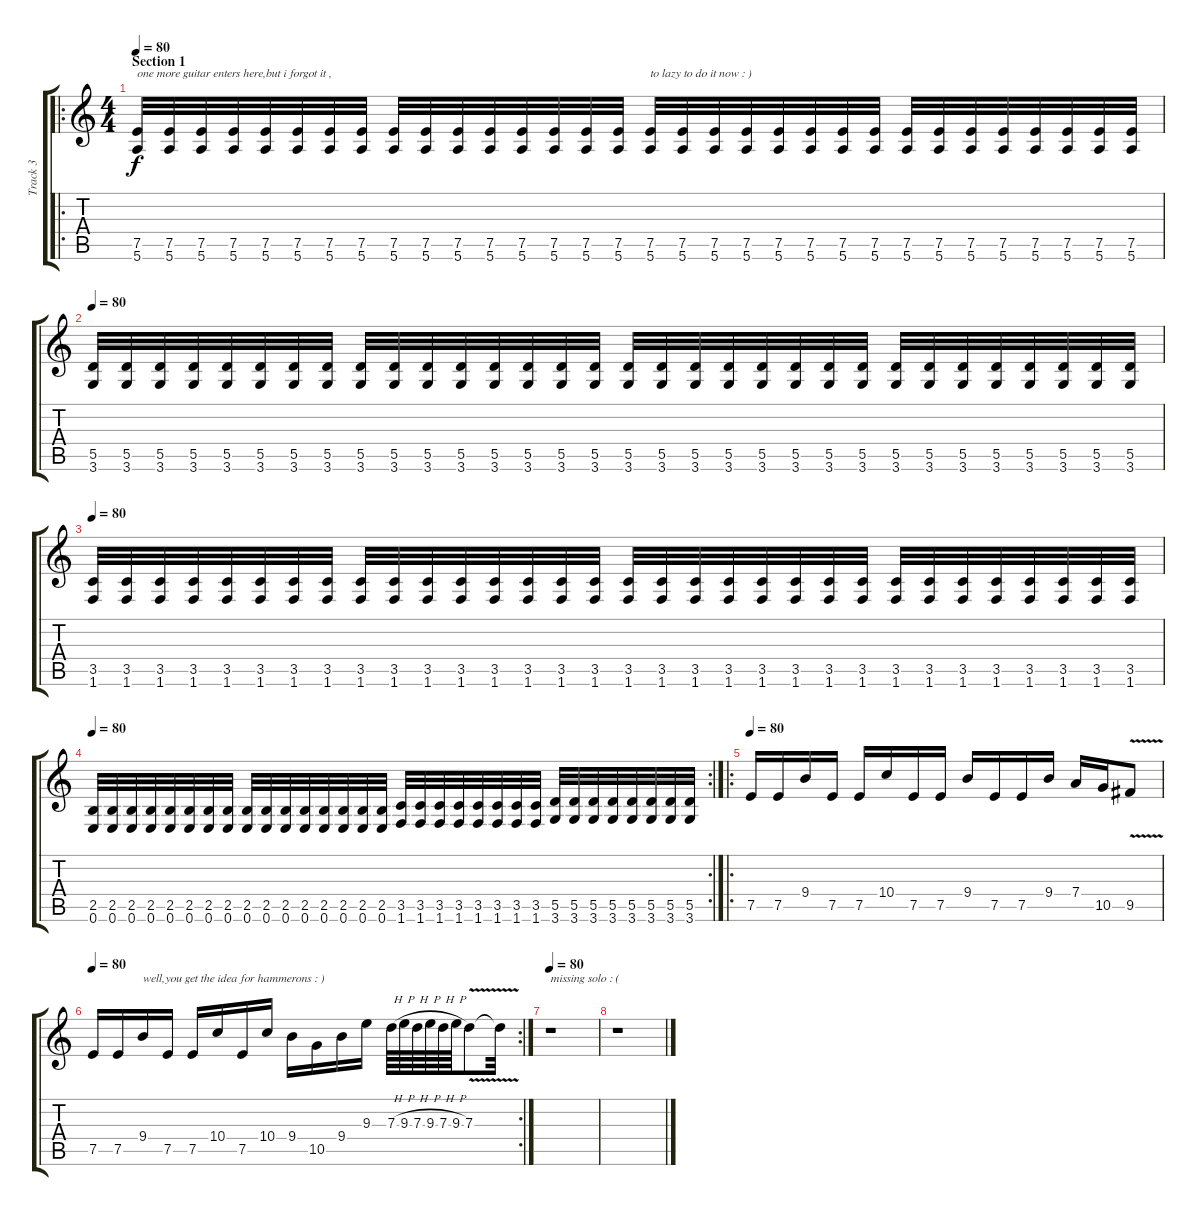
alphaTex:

\track ("Track 3" "Track 3") {instrument overdrivenguitar}
\staff {score tabs}
\tuning (E4 B3 G3 D3 A2 E2) {hide}
\ro
\ts (4 4)
\section ("" "Section 1")
\tempo 80
\clef g2
\ks c
(7.5 5.6).32{txt "one more guitar enters here,but i forgot it ," dy f} (7.5 5.6).32 (7.5 5.6).32 (7.5 5.6).32 (7.5 5.6).32 (7.5 5.6).32 (7.5 5.6).32 (7.5 5.6).32 (7.5 5.6).32 (7.5 5.6).32 (7.5 5.6).32 (7.5 5.6).32 (7.5 5.6).32 (7.5 5.6).32 (7.5 5.6).32 (7.5 5.6).32 (7.5 5.6).32{txt "to lazy to do it now : )"} (7.5 5.6).32 (7.5 5.6).32 (7.5 5.6).32 (7.5 5.6).32 (7.5 5.6).32 (7.5 5.6).32 (7.5 5.6).32 (7.5 5.6).32 (7.5 5.6).32 (7.5 5.6).32 (7.5 5.6).32 (7.5 5.6).32 (7.5 5.6).32 (7.5 5.6).32 (7.5 5.6).32 |
\tempo 80
(5.5 3.6).32 (5.5 3.6).32 (5.5 3.6).32 (5.5 3.6).32 (5.5 3.6).32 (5.5 3.6).32 (5.5 3.6).32 (5.5 3.6).32 (5.5 3.6).32 (5.5 3.6).32 (5.5 3.6).32 (5.5 3.6).32 (5.5 3.6).32 (5.5 3.6).32 (5.5 3.6).32 (5.5 3.6).32 (5.5 3.6).32 (5.5 3.6).32 (5.5 3.6).32 (5.5 3.6).32 (5.5 3.6).32 (5.5 3.6).32 (5.5 3.6).32 (5.5 3.6).32 (5.5 3.6).32 (5.5 3.6).32 (5.5 3.6).32 (5.5 3.6).32 (5.5 3.6).32 (5.5 3.6).32 (5.5 3.6).32 (5.5 3.6).32 |
\tempo 80
(3.5 1.6).32 (3.5 1.6).32 (3.5 1.6).32 (3.5 1.6).32 (3.5 1.6).32 (3.5 1.6).32 (3.5 1.6).32 (3.5 1.6).32 (3.5 1.6).32 (3.5 1.6).32 (3.5 1.6).32 (3.5 1.6).32 (3.5 1.6).32 (3.5 1.6).32 (3.5 1.6).32 (3.5 1.6).32 (3.5 1.6).32 (3.5 1.6).32 (3.5 1.6).32 (3.5 1.6).32 (3.5 1.6).32 (3.5 1.6).32 (3.5 1.6).32 (3.5 1.6).32 (3.5 1.6).32 (3.5 1.6).32 (3.5 1.6).32 (3.5 1.6).32 (3.5 1.6).32 (3.5 1.6).32 (3.5 1.6).32 (3.5 1.6).32 |
\rc 2
\tempo 80
(2.5 0.6).32 (2.5 0.6).32 (2.5 0.6).32 (2.5 0.6).32 (2.5 0.6).32 (2.5 0.6).32 (2.5 0.6).32 (2.5 0.6).32 (2.5 0.6).32 (2.5 0.6).32 (2.5 0.6).32 (2.5 0.6).32 (2.5 0.6).32 (2.5 0.6).32 (2.5 0.6).32 (2.5 0.6).32 (3.5 1.6).32 (3.5 1.6).32 (3.5 1.6).32 (3.5 1.6).32 (3.5 1.6).32 (3.5 1.6).32 (3.5 1.6).32 (3.5 1.6).32 (5.5 3.6).32 (5.5 3.6).32 (5.5 3.6).32 (5.5 3.6).32 (5.5 3.6).32 (5.5 3.6).32 (5.5 3.6).32 (5.5 3.6).32 |
\ro
\tempo 80
7.5.16 7.5.16 9.4.16 7.5.16 7.5.16 10.4.16 7.5.16 7.5.16 9.4.16 7.5.16 7.5.16 9.4.16 7.4.16 10.5.16 9.5{v}.8 |
\rc 2
\tempo 80
7.5.16 7.5.16 9.4.16{txt "well,you get the idea for hammerons : )"} 7.5.16 7.5.16 10.4.16 7.5.16 10.4.16 9.4.16 10.5.16 9.4.16 9.3.16 7.3{h}.64 9.3{h}.64 7.3{h}.64 9.3{h}.64 7.3{h}.64 9.3{h}.64 7.3{v}.8 7.3{t}.32 |
\tempo 80
r.1{txt "missing solo : ("} |
r.1
